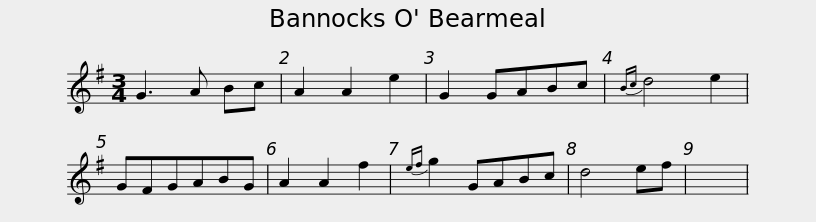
X:1
L:1/8
M:3/4
I:linebreak $
K:G
V:1 treble
V:1
 G3 A Bc | A2 A2 e2 | G2 GABc |{Bc} d4 e2 | GFGABG | %5
 A2 A2 f2 |{ef} g2 GABc | d4 ef | x6 | %9
